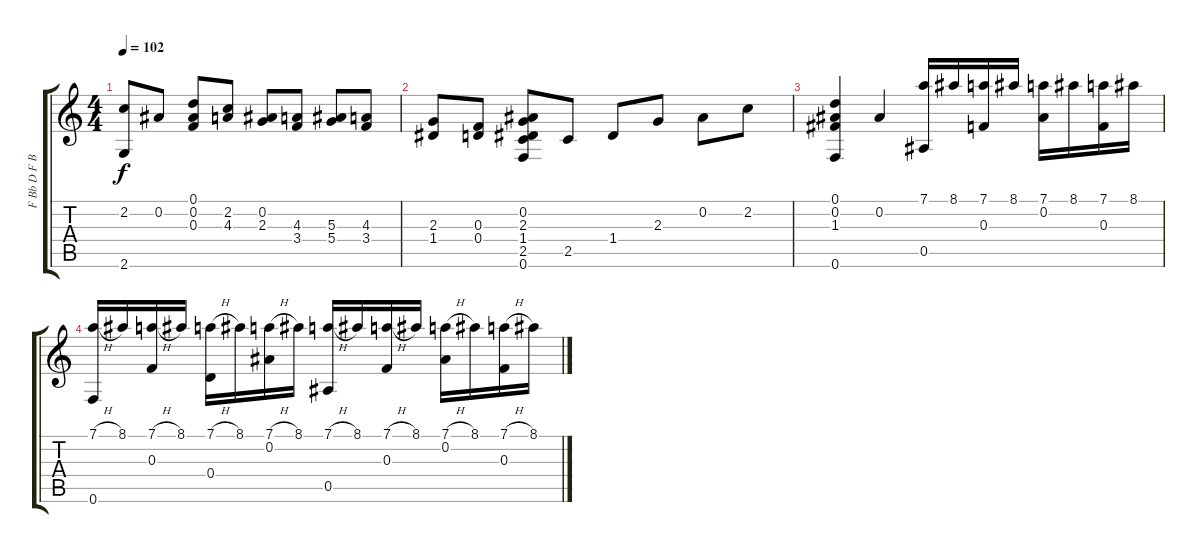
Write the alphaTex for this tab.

\track ("F Bb D F Bb D" "F Bb D F B") {instrument acousticguitarnylon}
\staff {score tabs}
\tuning (D4 Bb3 F3 D3 Bb2 F2) {hide}
\ts (4 4)
\tempo 102
\clef g2
\ks c
(2.2 2.6).8{dy f} 0.2.8 (0.1 0.2 0.3).8 (2.2 4.3).8 (0.2 2.3).8 (4.3 3.4).8 (5.3 5.4).8 (4.3 3.4).8 |
(2.3 1.4).8 (0.3 0.4).8 (0.2 2.3 1.4 2.5 0.6).8 2.5.8 1.4.8 2.3.8 0.2.8 2.2.8 |
(0.1 0.2 1.3 0.6).4 0.2.4 (7.1 0.5).16 8.1.16 (7.1 0.3).16 8.1.16 (7.1 0.2).16 8.1.16 (7.1 0.3).16 8.1.16 |
(7.1{h} 0.6).16 8.1.16 (7.1{h} 0.3).16 8.1.16 (7.1{h} 0.4).16 8.1.16 (7.1{h} 0.2).16 8.1.16 (7.1{h} 0.5).16 8.1.16 (7.1{h} 0.3).16 8.1.16 (7.1{h} 0.2).16 8.1.16 (7.1{h} 0.3).16 8.1.16
